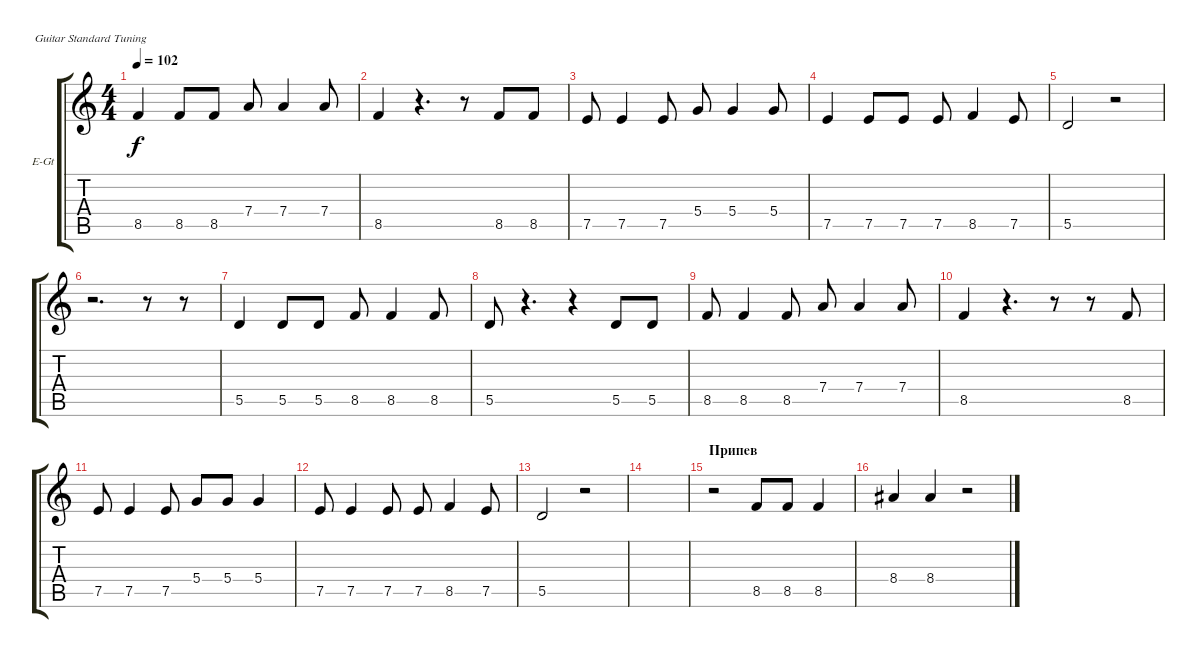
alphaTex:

\defaultSystemsLayout 4
\bracketExtendMode groupsimilarinstruments
\firstSystemTrackNameOrientation horizontal
\otherSystemsTrackNameOrientation horizontal
\track ("В. Бутусов (вокал)" "E-Gt") {instrument electricguitarclean}
\staff {score tabs}
\tuning (E4 B3 G3 D3 A2 E2)
\ts (4 4)
\tempo 102
\clef g2
\ks c
8.5.4{dy f} 8.5.8 8.5.8 7.4.8 7.4.4 7.4.8 |
8.5.4 r.4{d} r.8 8.5.8 8.5.8 |
7.5.8 7.5.4 7.5.8 5.4.8 5.4.4 5.4.8 |
7.5.4 7.5.8 7.5.8 7.5.8 8.5.4 7.5.8 |
5.5.2 r.2 |
r.2{d} r.8 r.8 |
5.5.4 5.5.8 5.5.8 8.5.8 8.5.4 8.5.8 |
5.5.8 r.4{d} r.4 5.5.8 5.5.8 |
8.5.8 8.5.4 8.5.8 7.4.8 7.4.4 7.4.8 |
8.5.4 r.4{d} r.8 r.8 8.5.8 |
7.5.8 7.5.4 7.5.8 5.4.8 5.4.8 5.4.4 |
7.5.8 7.5.4 7.5.8 7.5.8 8.5.4 7.5.8 |
5.5.2 r.2 |
|
\section ("" "Припев")
r.2 8.5.8 8.5.8 8.5.4 |
8.4.4 8.4.4 r.2
